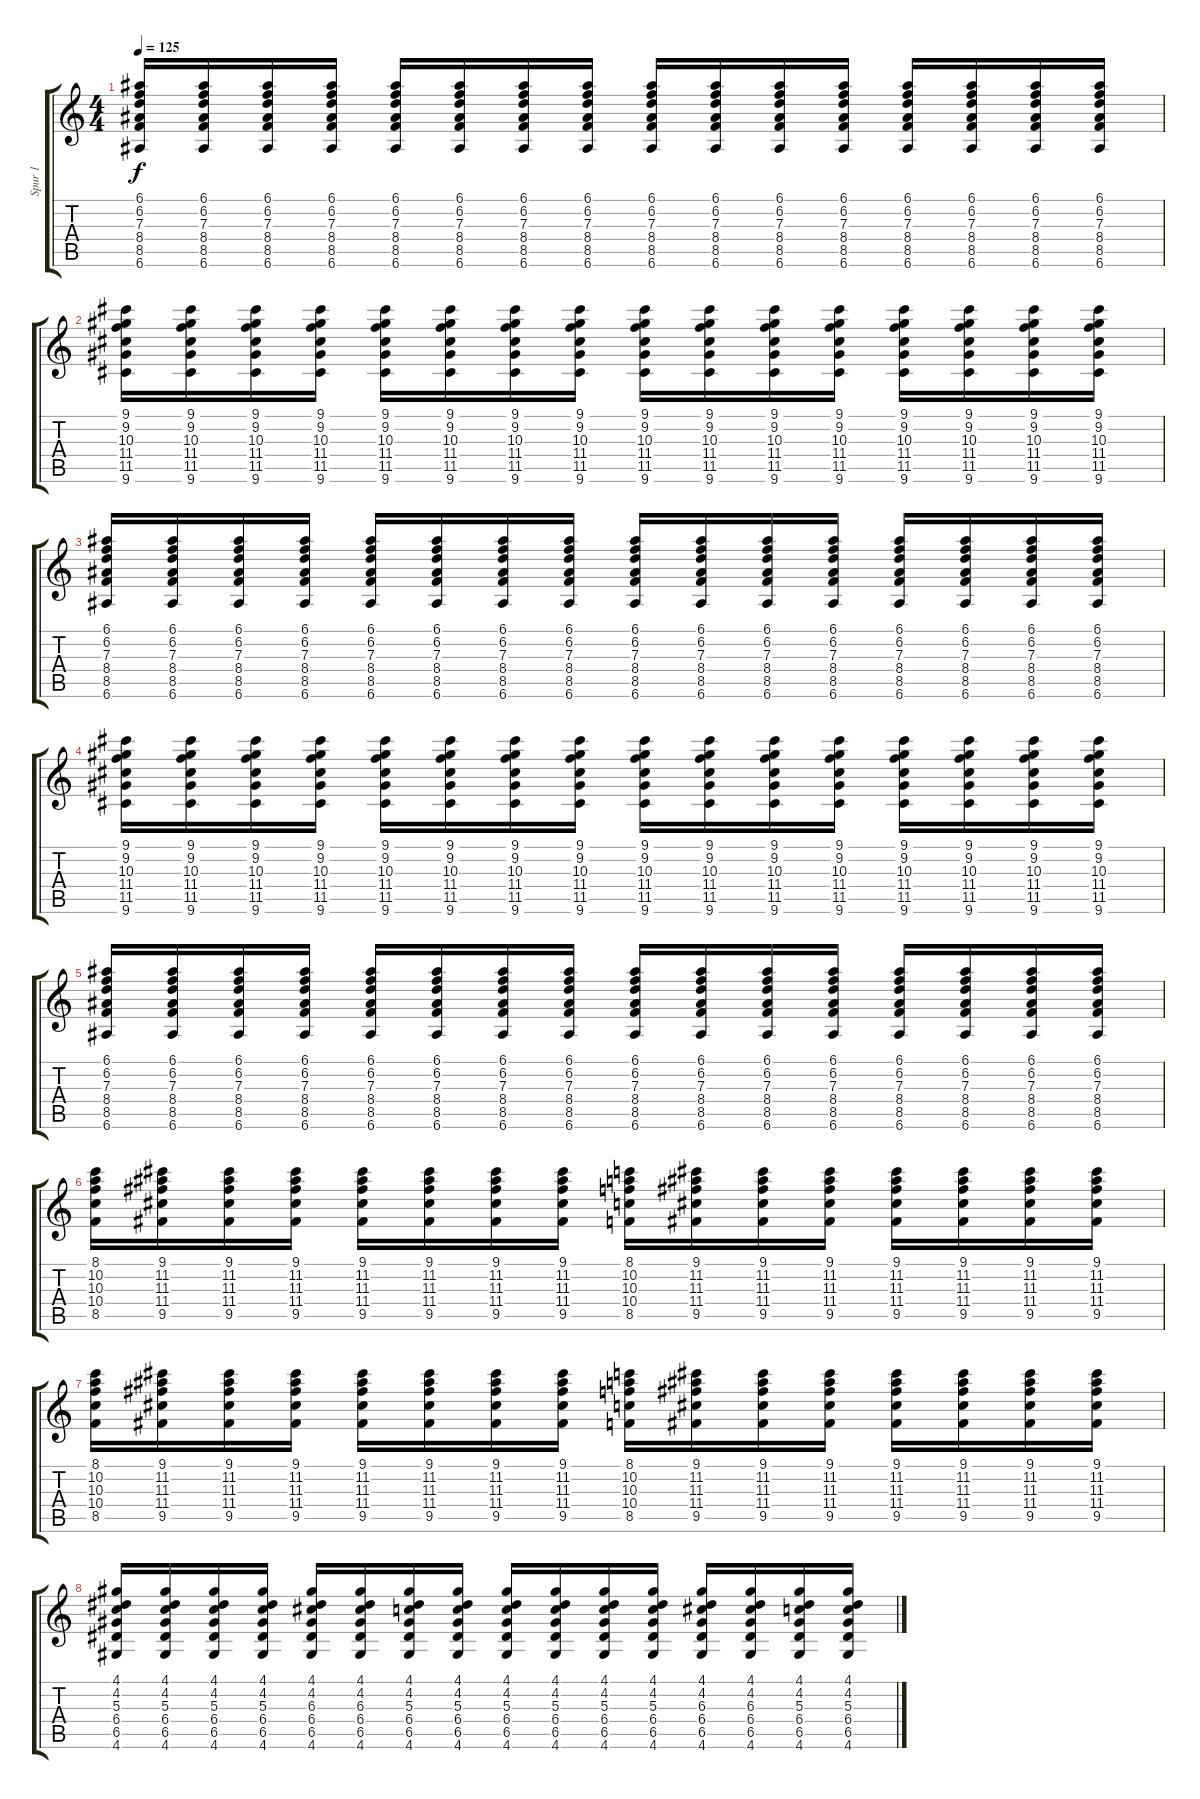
\track ("Spur 1" "Spur 1") {instrument distortionguitar}
\staff {score tabs}
\tuning (E4 B3 G3 D3 A2 E2) {hide}
\ts (4 4)
\tempo 125
\clef g2
\ks c
(6.1 6.2 7.3 8.4 8.5 6.6).16{dy f} (6.1 6.2 7.3 8.4 8.5 6.6).16 (6.1 6.2 7.3 8.4 8.5 6.6).16 (6.1 6.2 7.3 8.4 8.5 6.6).16 (6.1 6.2 7.3 8.4 8.5 6.6).16 (6.1 6.2 7.3 8.4 8.5 6.6).16 (6.1 6.2 7.3 8.4 8.5 6.6).16 (6.1 6.2 7.3 8.4 8.5 6.6).16 (6.1 6.2 7.3 8.4 8.5 6.6).16 (6.1 6.2 7.3 8.4 8.5 6.6).16 (6.1 6.2 7.3 8.4 8.5 6.6).16 (6.1 6.2 7.3 8.4 8.5 6.6).16 (6.1 6.2 7.3 8.4 8.5 6.6).16 (6.1 6.2 7.3 8.4 8.5 6.6).16 (6.1 6.2 7.3 8.4 8.5 6.6).16 (6.1 6.2 7.3 8.4 8.5 6.6).16 |
(9.1 9.2 10.3 11.4 11.5 9.6).16 (9.1 9.2 10.3 11.4 11.5 9.6).16 (9.1 9.2 10.3 11.4 11.5 9.6).16 (9.1 9.2 10.3 11.4 11.5 9.6).16 (9.1 9.2 10.3 11.4 11.5 9.6).16 (9.1 9.2 10.3 11.4 11.5 9.6).16 (9.1 9.2 10.3 11.4 11.5 9.6).16 (9.1 9.2 10.3 11.4 11.5 9.6).16 (9.1 9.2 10.3 11.4 11.5 9.6).16 (9.1 9.2 10.3 11.4 11.5 9.6).16 (9.1 9.2 10.3 11.4 11.5 9.6).16 (9.1 9.2 10.3 11.4 11.5 9.6).16 (9.1 9.2 10.3 11.4 11.5 9.6).16 (9.1 9.2 10.3 11.4 11.5 9.6).16 (9.1 9.2 10.3 11.4 11.5 9.6).16 (9.1 9.2 10.3 11.4 11.5 9.6).16 |
(6.1 6.2 7.3 8.4 8.5 6.6).16 (6.1 6.2 7.3 8.4 8.5 6.6).16 (6.1 6.2 7.3 8.4 8.5 6.6).16 (6.1 6.2 7.3 8.4 8.5 6.6).16 (6.1 6.2 7.3 8.4 8.5 6.6).16 (6.1 6.2 7.3 8.4 8.5 6.6).16 (6.1 6.2 7.3 8.4 8.5 6.6).16 (6.1 6.2 7.3 8.4 8.5 6.6).16 (6.1 6.2 7.3 8.4 8.5 6.6).16 (6.1 6.2 7.3 8.4 8.5 6.6).16 (6.1 6.2 7.3 8.4 8.5 6.6).16 (6.1 6.2 7.3 8.4 8.5 6.6).16 (6.1 6.2 7.3 8.4 8.5 6.6).16 (6.1 6.2 7.3 8.4 8.5 6.6).16 (6.1 6.2 7.3 8.4 8.5 6.6).16 (6.1 6.2 7.3 8.4 8.5 6.6).16 |
(9.1 9.2 10.3 11.4 11.5 9.6).16 (9.1 9.2 10.3 11.4 11.5 9.6).16 (9.1 9.2 10.3 11.4 11.5 9.6).16 (9.1 9.2 10.3 11.4 11.5 9.6).16 (9.1 9.2 10.3 11.4 11.5 9.6).16 (9.1 9.2 10.3 11.4 11.5 9.6).16 (9.1 9.2 10.3 11.4 11.5 9.6).16 (9.1 9.2 10.3 11.4 11.5 9.6).16 (9.1 9.2 10.3 11.4 11.5 9.6).16 (9.1 9.2 10.3 11.4 11.5 9.6).16 (9.1 9.2 10.3 11.4 11.5 9.6).16 (9.1 9.2 10.3 11.4 11.5 9.6).16 (9.1 9.2 10.3 11.4 11.5 9.6).16 (9.1 9.2 10.3 11.4 11.5 9.6).16 (9.1 9.2 10.3 11.4 11.5 9.6).16 (9.1 9.2 10.3 11.4 11.5 9.6).16 |
(6.1 6.2 7.3 8.4 8.5 6.6).16 (6.1 6.2 7.3 8.4 8.5 6.6).16 (6.1 6.2 7.3 8.4 8.5 6.6).16 (6.1 6.2 7.3 8.4 8.5 6.6).16 (6.1 6.2 7.3 8.4 8.5 6.6).16 (6.1 6.2 7.3 8.4 8.5 6.6).16 (6.1 6.2 7.3 8.4 8.5 6.6).16 (6.1 6.2 7.3 8.4 8.5 6.6).16 (6.1 6.2 7.3 8.4 8.5 6.6).16 (6.1 6.2 7.3 8.4 8.5 6.6).16 (6.1 6.2 7.3 8.4 8.5 6.6).16 (6.1 6.2 7.3 8.4 8.5 6.6).16 (6.1 6.2 7.3 8.4 8.5 6.6).16 (6.1 6.2 7.3 8.4 8.5 6.6).16 (6.1 6.2 7.3 8.4 8.5 6.6).16 (6.1 6.2 7.3 8.4 8.5 6.6).16 |
(8.1 10.2 10.3 10.4 8.5).16 (9.1 11.2 11.3 11.4 9.5).16 (9.1 11.2 11.3 11.4 9.5).16 (9.1 11.2 11.3 11.4 9.5).16 (9.1 11.2 11.3 11.4 9.5).16 (9.1 11.2 11.3 11.4 9.5).16 (9.1 11.2 11.3 11.4 9.5).16 (9.1 11.2 11.3 11.4 9.5).16 (8.1 10.2 10.3 10.4 8.5).16 (9.1 11.2 11.3 11.4 9.5).16 (9.1 11.2 11.3 11.4 9.5).16 (9.1 11.2 11.3 11.4 9.5).16 (9.1 11.2 11.3 11.4 9.5).16 (9.1 11.2 11.3 11.4 9.5).16 (9.1 11.2 11.3 11.4 9.5).16 (9.1 11.2 11.3 11.4 9.5).16 |
(8.1 10.2 10.3 10.4 8.5).16 (9.1 11.2 11.3 11.4 9.5).16 (9.1 11.2 11.3 11.4 9.5).16 (9.1 11.2 11.3 11.4 9.5).16 (9.1 11.2 11.3 11.4 9.5).16 (9.1 11.2 11.3 11.4 9.5).16 (9.1 11.2 11.3 11.4 9.5).16 (9.1 11.2 11.3 11.4 9.5).16 (8.1 10.2 10.3 10.4 8.5).16 (9.1 11.2 11.3 11.4 9.5).16 (9.1 11.2 11.3 11.4 9.5).16 (9.1 11.2 11.3 11.4 9.5).16 (9.1 11.2 11.3 11.4 9.5).16 (9.1 11.2 11.3 11.4 9.5).16 (9.1 11.2 11.3 11.4 9.5).16 (9.1 11.2 11.3 11.4 9.5).16 |
(4.1 4.2 5.3 6.4 6.5 4.6).16 (4.1 4.2 5.3 6.4 6.5 4.6).16 (4.1 4.2 5.3 6.4 6.5 4.6).16 (4.1 4.2 5.3 6.4 6.5 4.6).16 (4.1 4.2 6.3 6.4 6.5 4.6).16 (4.1 4.2 6.3 6.4 6.5 4.6).16 (4.1 4.2 5.3 6.4 6.5 4.6).16 (4.1 4.2 5.3 6.4 6.5 4.6).16 (4.1 4.2 5.3 6.4 6.5 4.6).16 (4.1 4.2 5.3 6.4 6.5 4.6).16 (4.1 4.2 5.3 6.4 6.5 4.6).16 (4.1 4.2 5.3 6.4 6.5 4.6).16 (4.1 4.2 6.3 6.4 6.5 4.6).16 (4.1 4.2 6.3 6.4 6.5 4.6).16 (4.1 4.2 5.3 6.4 6.5 4.6).16 (4.1 4.2 5.3 6.4 6.5 4.6).16
